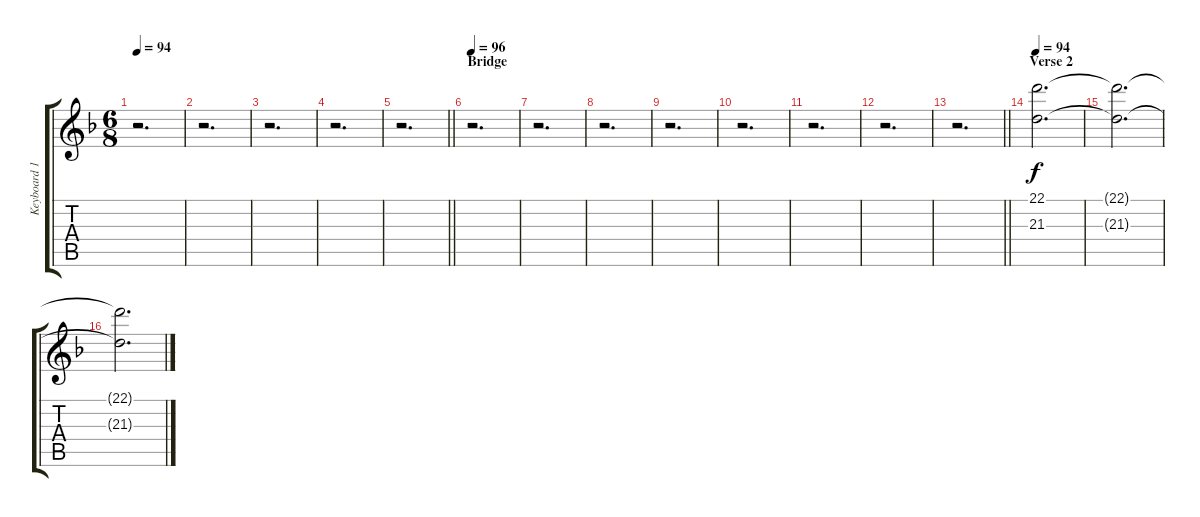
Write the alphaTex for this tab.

\track ("Keyboard 1" "Keyboard 1") {instrument synthstrings1}
\staff {score tabs}
\tuning (E4 A3 F3 D3 A2 D2) {hide}
\ts (6 8)
\tempo 94
\clef g2
\ks dminor
r.2{d dy f} |
r.2{d} |
r.2{d} |
r.2{d} |
\barLineRight lightlight
r.2{d} |
\section ("" "Bridge")
\tempo 96
r.2{d} |
r.2{d} |
r.2{d} |
r.2{d} |
r.2{d} |
r.2{d} |
r.2{d} |
\barLineRight lightlight
r.2{d} |
\section ("" "Verse 2")
\tempo 94
(22.1 21.3).2{d volume 11 instrument synthstrings1} |
(22.1{t} 21.3{t}).2{d} |
(22.1{t} 21.3{t}).2{d}
